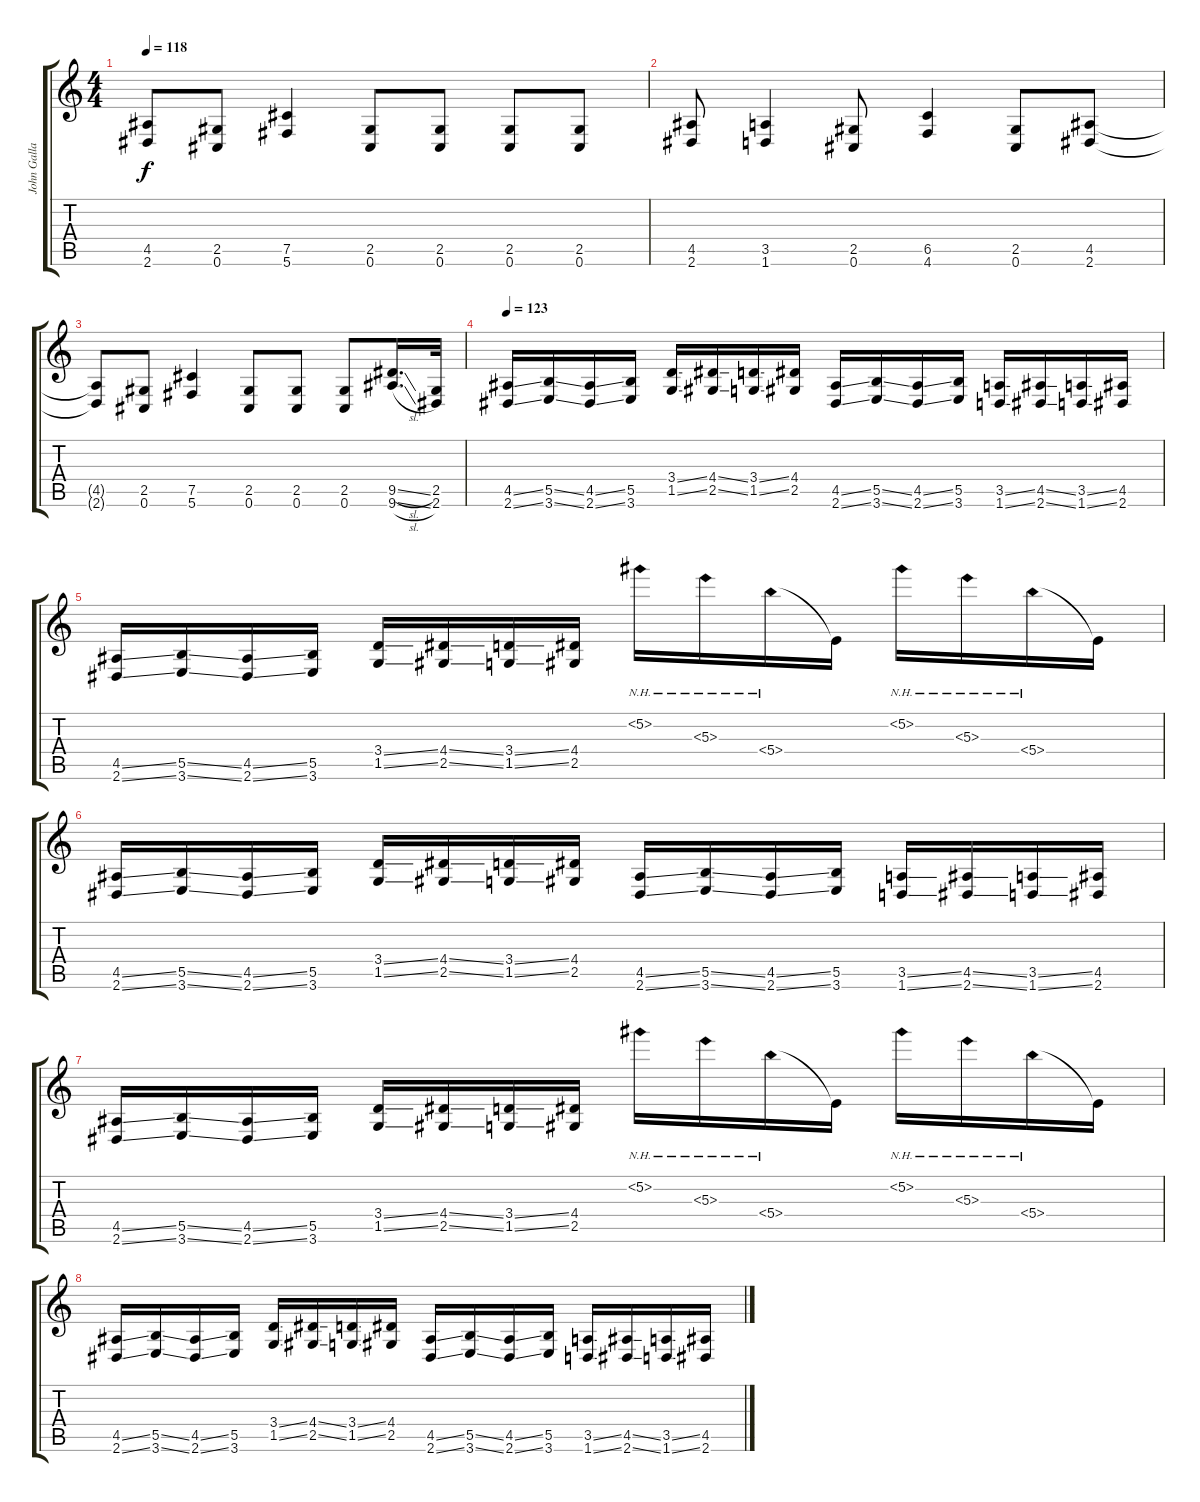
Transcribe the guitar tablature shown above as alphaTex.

\track ("John Gallagher" "John Galla") {instrument distortionguitar}
\staff {score tabs}
\tuning (Db4 Ab3 E3 B2 Gb2 Db2) {hide}
\ts (4 4)
\tempo 118
\clef g2
\ks c
(4.5{t} 2.6{t}).8{dy f} (2.5 0.6).8 (7.5 5.6).4 (2.5 0.6).8 (2.5 0.6).8 (2.5 0.6).8 (2.5 0.6).8 |
(4.5 2.6).8 (3.5 1.6).4 (2.5 0.6).8 (6.5 4.6).4 (2.5 0.6).8 (4.5 2.6).8 |
(4.5{t} 2.6{t}).8 (2.5 0.6).8 (7.5 5.6).4 (2.5 0.6).8 (2.5 0.6).8 (2.5 0.6).8 (9.5{sl} 9.6{sl}).16{d} (2.5 2.6).32 |
\tempo 123
(4.5{ss} 2.6{ss}).16 (5.5{ss} 3.6{ss}).16 (4.5{ss} 2.6{ss}).16 (5.5 3.6).16 (3.4{ss} 1.5{ss}).16 (4.4{ss} 2.5{ss}).16 (3.4{ss} 1.5{ss}).16 (4.4 2.5).16 (4.5{ss} 2.6{ss}).16 (5.5{ss} 3.6{ss}).16 (4.5{ss} 2.6{ss}).16 (5.5 3.6).16 (3.5{ss} 1.6{ss}).16 (4.5{ss} 2.6{ss}).16 (3.5{ss} 1.6{ss}).16 (4.5 2.6).16 |
(4.5{ss} 2.6{ss}).16 (5.5{ss} 3.6{ss}).16 (4.5{ss} 2.6{ss}).16 (5.5 3.6).16 (3.4{ss} 1.5{ss}).16 (4.4{ss} 2.5{ss}).16 (3.4{ss} 1.5{ss}).16 (4.4 2.5).16 5.2{nh}.16 5.3{nh}.16 5.4{nh}.16 5.4{t}.16 5.2{nh}.16 5.3{nh}.16 5.4{nh}.16 5.4{t}.16 |
(4.5{ss} 2.6{ss}).16 (5.5{ss} 3.6{ss}).16 (4.5{ss} 2.6{ss}).16 (5.5 3.6).16 (3.4{ss} 1.5{ss}).16 (4.4{ss} 2.5{ss}).16 (3.4{ss} 1.5{ss}).16 (4.4 2.5).16 (4.5{ss} 2.6{ss}).16 (5.5{ss} 3.6{ss}).16 (4.5{ss} 2.6{ss}).16 (5.5 3.6).16 (3.5{ss} 1.6{ss}).16 (4.5{ss} 2.6{ss}).16 (3.5{ss} 1.6{ss}).16 (4.5 2.6).16 |
(4.5{ss} 2.6{ss}).16 (5.5{ss} 3.6{ss}).16 (4.5{ss} 2.6{ss}).16 (5.5 3.6).16 (3.4{ss} 1.5{ss}).16 (4.4{ss} 2.5{ss}).16 (3.4{ss} 1.5{ss}).16 (4.4 2.5).16 5.2{nh}.16 5.3{nh}.16 5.4{nh}.16 5.4{t}.16 5.2{nh}.16 5.3{nh}.16 5.4{nh}.16 5.4{t}.16 |
(4.5{ss} 2.6{ss}).16 (5.5{ss} 3.6{ss}).16 (4.5{ss} 2.6{ss}).16 (5.5 3.6).16 (3.4{ss} 1.5{ss}).16 (4.4{ss} 2.5{ss}).16 (3.4{ss} 1.5{ss}).16 (4.4 2.5).16 (4.5{ss} 2.6{ss}).16 (5.5{ss} 3.6{ss}).16 (4.5{ss} 2.6{ss}).16 (5.5 3.6).16 (3.5{ss} 1.6{ss}).16 (4.5{ss} 2.6{ss}).16 (3.5{ss} 1.6{ss}).16 (4.5 2.6).16
